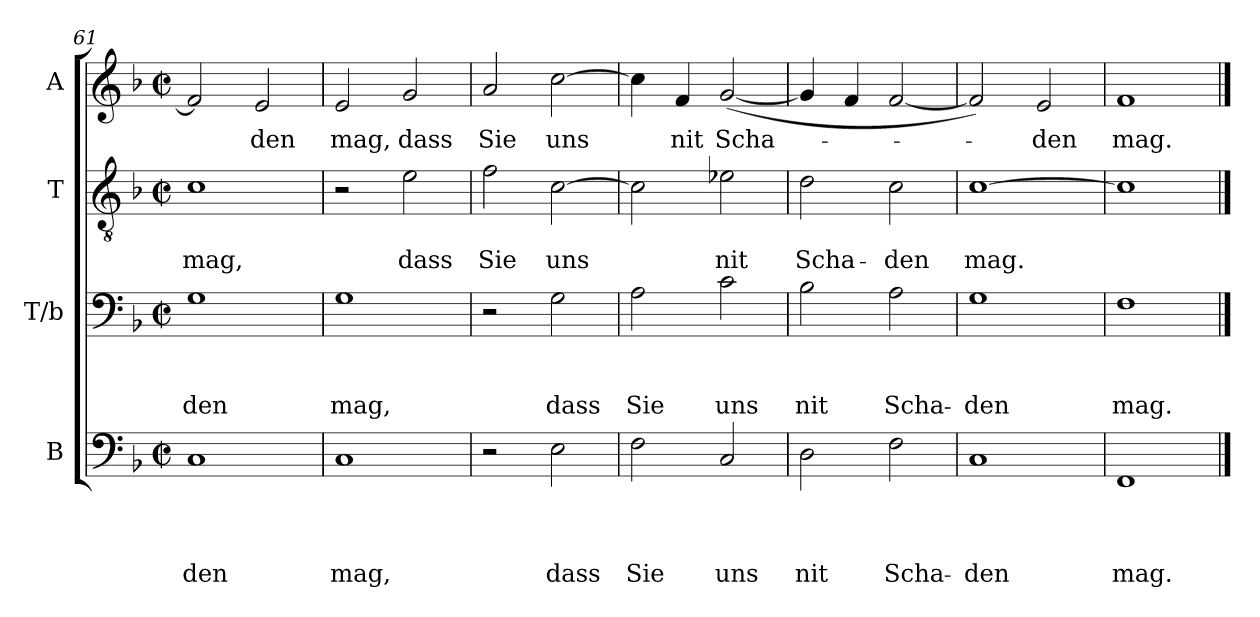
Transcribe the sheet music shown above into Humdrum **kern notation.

**kern	**text	**text	**text	**text	**kern	**text	**text	**text	**kern	**text	**text	**kern	**text
*part4	*part4	*part4	*part4	*part4	*part3	*part3	*part3	*part3	*part2	*part2	*part2	*part1	*part1
*staff4	*staff4	*staff4	*staff4	*staff4	*staff3	*staff3	*staff3	*staff3	*staff2	*staff2	*staff2	*staff1	*staff1
*I"B	*	*	*	*	*I"T/b	*	*	*	*I"T	*	*	*I"A	*
*clefF4	*	*	*	*	*clefF4	*	*	*	*clefGv2	*	*	*clefG2	*
*k[b-]	*	*	*	*	*k[b-]	*	*	*	*k[b-]	*	*	*k[b-]	*
*F:	*	*	*	*	*F:	*	*	*	*F:	*	*	*F:	*
*M2/2	*	*	*	*	*M2/2	*	*	*	*M2/2	*	*	*M2/2	*
*met(c|)	*	*	*	*	*met(c|)	*	*	*	*met(c|)	*	*	*met(c|)	*
=61	=61	=61	=61	=61	=61	=61	=61	=61	=61	=61	=61	=61	=61
!	!	!	!	!LO:LY:b	!	!	!	!LO:LY:b	!	!	!LO:LY:b	!	!
1C	.	.	.	-den	1G	.	.	-den	1c	.	mag,	2f/]	.
!	!	!	!	!	!	!	!	!	!	!	!	!	!LO:LY:b
.	.	.	.	.	.	.	.	.	.	.	.	2e/	-den
!!LO:LB:g=z
=62	=62	=62	=62	=62	=62	=62	=62	=62	=62	=62	=62	=62	=62
!	!	!	!	!LO:LY:b	!	!	!	!LO:LY:b	!	!	!	!	!LO:LY:b
1C	.	.	.	mag,	1G	.	.	mag,	2r	.	.	2e/	mag,
!	!	!	!	!	!	!	!	!	!	!	!LO:LY:b	!	!LO:LY:b
.	.	.	.	.	.	.	.	.	2e\	.	dass	2g/	dass
=63	=63	=63	=63	=63	=63	=63	=63	=63	=63	=63	=63	=63	=63
!	!	!	!	!	!	!	!	!	!	!	!LO:LY:b	!	!LO:LY:b
2r	.	.	.	.	2r	.	.	.	2f\	.	Sie	2a/	Sie
!	!	!	!	!LO:LY:b	!	!	!	!LO:LY:b	!	!	!LO:LY:b	!	!LO:LY:b
2E\	.	.	.	dass	2G\	.	.	dass	[>2c\	.	uns	[>2cc\	uns
=64	=64	=64	=64	=64	=64	=64	=64	=64	=64	=64	=64	=64	=64
!	!	!	!	!LO:LY:b	!	!	!	!LO:LY:b	!	!	!	!	!
2F\	.	.	.	Sie	2A\	.	.	Sie	2c\]	.	.	4cc\]	.
!	!	!	!	!	!	!	!	!	!	!	!	!	!LO:LY:b
.	.	.	.	.	.	.	.	.	.	.	.	4f/	nit
!	!	!	!	!LO:LY:b	!	!	!	!LO:LY:b	!	!	!LO:LY:b	!	!LO:LY:b
2C/	.	.	.	uns	2c\	.	.	uns	2e-X\	.	nit	(<[<2g/	Scha-
=65	=65	=65	=65	=65	=65	=65	=65	=65	=65	=65	=65	=65	=65
!	!	!	!	!LO:LY:b	!	!	!	!LO:LY:b	!	!	!LO:LY:b	!	!
2D\	.	.	.	nit	2B-\	.	.	nit	2d\	.	Scha-	4g/]	.
.	.	.	.	.	.	.	.	.	.	.	.	4f/	.
!	!	!	!	!LO:LY:b	!	!	!	!LO:LY:b	!	!	!LO:LY:b	!	!
2F\	.	.	.	Scha-	2A\	.	.	Scha-	2c\	.	-den	[<2f/	.
=66	=66	=66	=66	=66	=66	=66	=66	=66	=66	=66	=66	=66	=66
!	!	!	!	!LO:LY:b	!	!	!	!LO:LY:b	!	!	!LO:LY:b	!	!
1C	.	.	.	-den	1G	.	.	-den	[>1c	.	mag.	2f/])	.
!	!	!	!	!	!	!	!	!	!	!	!	!	!LO:LY:b
.	.	.	.	.	.	.	.	.	.	.	.	2e/	-den
=67	=67	=67	=67	=67	=67	=67	=67	=67	=67	=67	=67	=67	=67
!	!	!	!	!LO:LY:b	!	!	!	!LO:LY:b	!	!	!	!	!LO:LY:b
1FF	.	.	.	mag.	1F	.	.	mag.	1c]	.	.	1f	mag.
==	==	==	==	==	==	==	==	==	==	==	==	==	==
*-	*-	*-	*-	*-	*-	*-	*-	*-	*-	*-	*-	*-	*-
